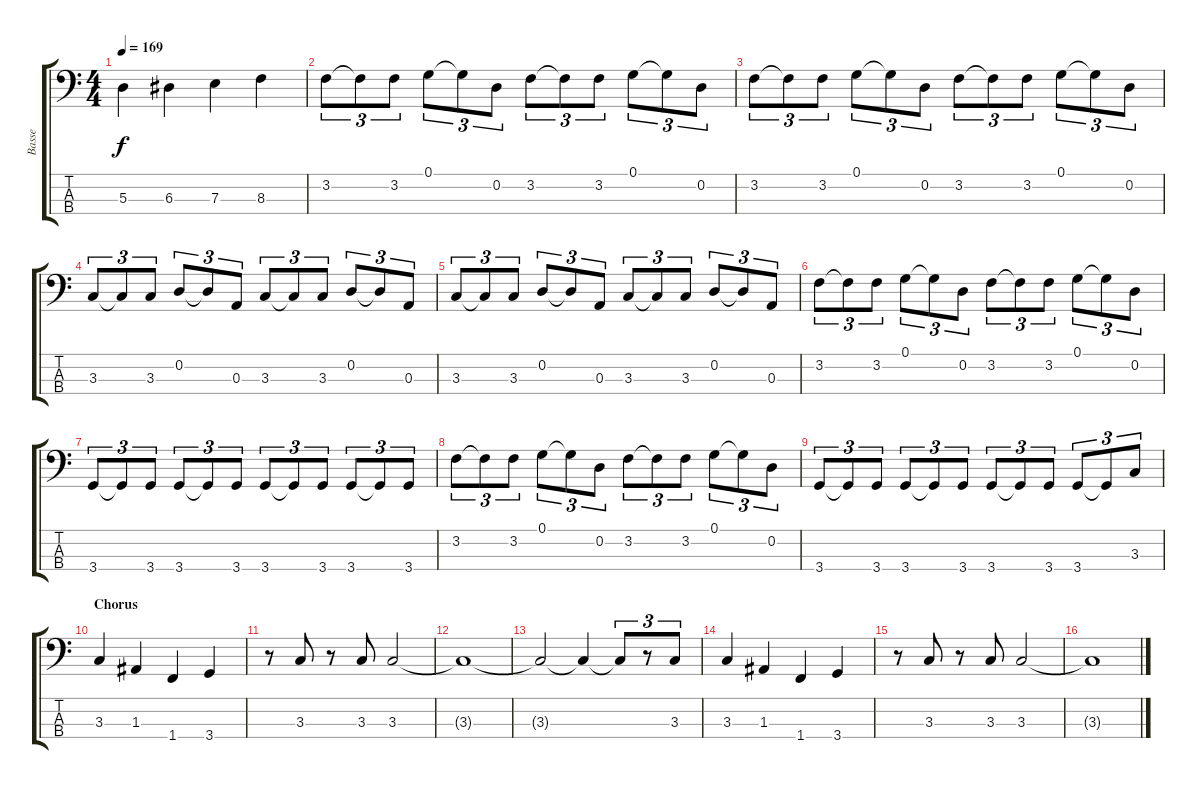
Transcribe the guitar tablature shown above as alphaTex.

\track ("Basse" "Basse") {instrument electricbassfinger}
\staff {score tabs}
\tuning (G2 D2 A1 E1) {hide}
\ts (4 4)
\tempo 169
\clef f4
\ks c
5.3.4{dy f} 6.3.4 7.3.4 8.3.4 |
3.2.8{tu (3 2)} 3.2{t}.8{tu (3 2)} 3.2.8{tu (3 2)} 0.1.8{tu (3 2)} 0.1{t}.8{tu (3 2)} 0.2.8{tu (3 2)} 3.2.8{tu (3 2)} 3.2{t}.8{tu (3 2)} 3.2.8{tu (3 2)} 0.1.8{tu (3 2)} 0.1{t}.8{tu (3 2)} 0.2.8{tu (3 2)} |
3.2.8{tu (3 2)} 3.2{t}.8{tu (3 2)} 3.2.8{tu (3 2)} 0.1.8{tu (3 2)} 0.1{t}.8{tu (3 2)} 0.2.8{tu (3 2)} 3.2.8{tu (3 2)} 3.2{t}.8{tu (3 2)} 3.2.8{tu (3 2)} 0.1.8{tu (3 2)} 0.1{t}.8{tu (3 2)} 0.2.8{tu (3 2)} |
3.3.8{tu (3 2)} 3.3{t}.8{tu (3 2)} 3.3.8{tu (3 2)} 0.2.8{tu (3 2)} 0.2{t}.8{tu (3 2)} 0.3.8{tu (3 2)} 3.3.8{tu (3 2)} 3.3{t}.8{tu (3 2)} 3.3.8{tu (3 2)} 0.2.8{tu (3 2)} 0.2{t}.8{tu (3 2)} 0.3.8{tu (3 2)} |
3.3.8{tu (3 2)} 3.3{t}.8{tu (3 2)} 3.3.8{tu (3 2)} 0.2.8{tu (3 2)} 0.2{t}.8{tu (3 2)} 0.3.8{tu (3 2)} 3.3.8{tu (3 2)} 3.3{t}.8{tu (3 2)} 3.3.8{tu (3 2)} 0.2.8{tu (3 2)} 0.2{t}.8{tu (3 2)} 0.3.8{tu (3 2)} |
3.2.8{tu (3 2)} 3.2{t}.8{tu (3 2)} 3.2.8{tu (3 2)} 0.1.8{tu (3 2)} 0.1{t}.8{tu (3 2)} 0.2.8{tu (3 2)} 3.2.8{tu (3 2)} 3.2{t}.8{tu (3 2)} 3.2.8{tu (3 2)} 0.1.8{tu (3 2)} 0.1{t}.8{tu (3 2)} 0.2.8{tu (3 2)} |
3.4.8{tu (3 2)} 3.4{t}.8{tu (3 2)} 3.4.8{tu (3 2)} 3.4.8{tu (3 2)} 3.4{t}.8{tu (3 2)} 3.4.8{tu (3 2)} 3.4.8{tu (3 2)} 3.4{t}.8{tu (3 2)} 3.4.8{tu (3 2)} 3.4.8{tu (3 2)} 3.4{t}.8{tu (3 2)} 3.4.8{tu (3 2)} |
3.2.8{tu (3 2)} 3.2{t}.8{tu (3 2)} 3.2.8{tu (3 2)} 0.1.8{tu (3 2)} 0.1{t}.8{tu (3 2)} 0.2.8{tu (3 2)} 3.2.8{tu (3 2)} 3.2{t}.8{tu (3 2)} 3.2.8{tu (3 2)} 0.1.8{tu (3 2)} 0.1{t}.8{tu (3 2)} 0.2.8{tu (3 2)} |
3.4.8{tu (3 2)} 3.4{t}.8{tu (3 2)} 3.4.8{tu (3 2)} 3.4.8{tu (3 2)} 3.4{t}.8{tu (3 2)} 3.4.8{tu (3 2)} 3.4.8{tu (3 2)} 3.4{t}.8{tu (3 2)} 3.4.8{tu (3 2)} 3.4.8{tu (3 2)} 3.4{t}.8{tu (3 2)} 3.3.8{tu (3 2)} |
\section ("" "Chorus")
3.3.4 1.3.4 1.4.4 3.4.4 |
r.8 3.3.8 r.8 3.3.8 3.3.2 |
3.3{t}.1 |
3.3{t}.2 3.3{t}.4 3.3{t}.8{tu (3 2)} r.8{tu (3 2)} 3.3.8{tu (3 2)} |
3.3.4 1.3.4 1.4.4 3.4.4 |
r.8 3.3.8 r.8 3.3.8 3.3.2 |
3.3{t}.1
